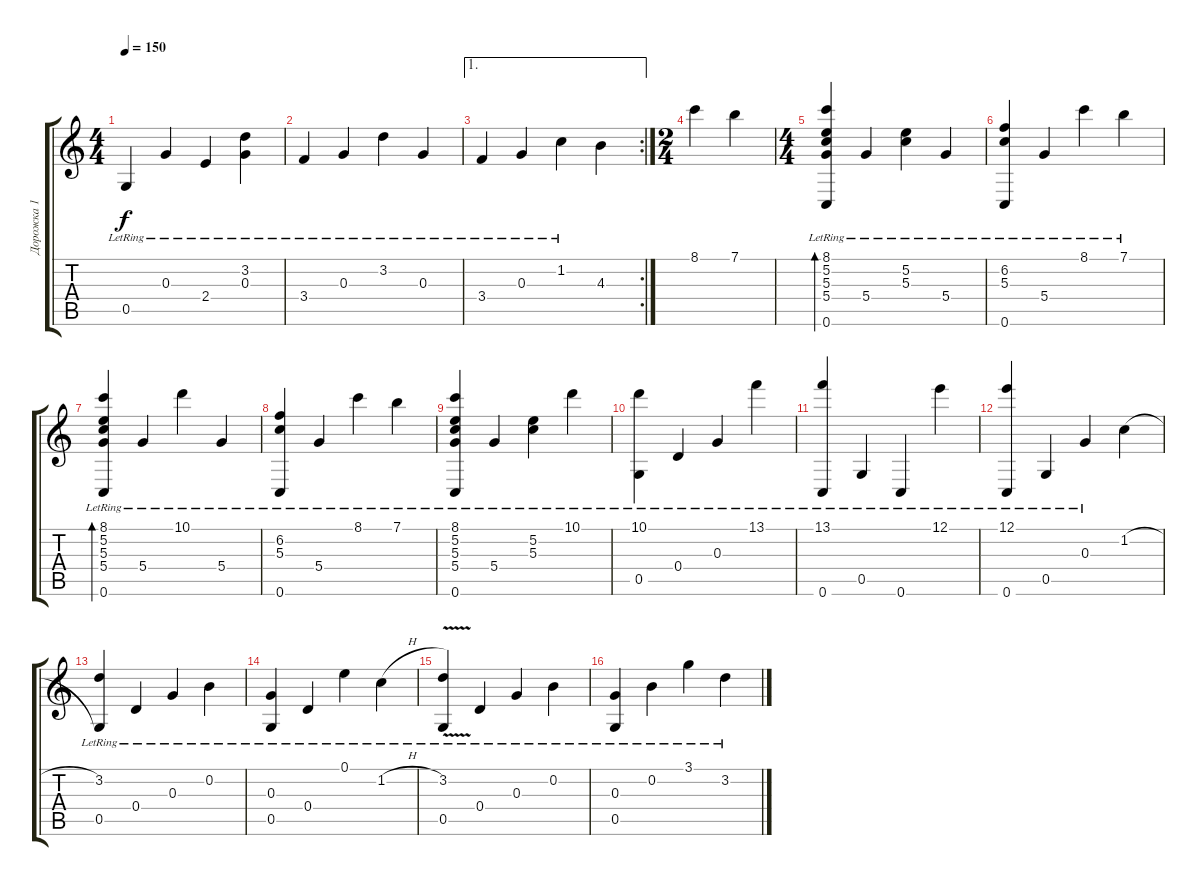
\track ("Дорожка 1" "Дорожка 1") {instrument acousticguitarsteel}
\staff {score tabs}
\tuning (E4 B3 G3 D3 G2 C2) {hide}
\ts (4 4)
\tempo 150
\clef g2
\ks c
0.5{lr}.4{dy f} 0.3{lr}.4 2.4{lr}.4 (3.2{lr} 0.3{lr}).4 |
3.4{lr}.4 0.3{lr}.4 3.2{lr}.4 0.3{lr}.4 |
\ae 1
\rc 2
3.4{lr}.4 0.3{lr}.4 1.2{lr}.4 4.3.4 |
\ts (2 4)
8.1.4 7.1.4 |
\ts (4 4)
(8.1{lr} 5.2{lr} 5.3{lr} 5.4{lr} 0.6{lr}).4{bd 60} 5.4{lr}.4 (5.2{lr} 5.3{lr}).4 5.4{lr}.4 |
(6.2{lr} 5.3{lr} 0.6{lr}).4 5.4{lr}.4 8.1{lr}.4 7.1{lr}.4 |
(8.1{lr} 5.2{lr} 5.3{lr} 5.4{lr} 0.6{lr}).4{bd 60} 5.4{lr}.4 10.1{lr}.4 5.4{lr}.4 |
(6.2{lr} 5.3{lr} 0.6{lr}).4 5.4{lr}.4 8.1{lr}.4 7.1{lr}.4 |
(8.1{lr} 5.2{lr} 5.3{lr} 5.4{lr} 0.6{lr}).4 5.4{lr}.4 (5.2{lr} 5.3{lr}).4 10.1{lr}.4 |
(10.1{lr} 0.5{lr}).4 0.4{lr}.4 0.3{lr}.4 13.1{lr}.4 |
(13.1{lr} 0.6{lr}).4 0.5{lr}.4 0.6{lr}.4 12.1{lr}.4 |
(12.1{lr} 0.6{lr}).4 0.5{lr}.4 0.3{lr}.4 1.2{h}.4 |
(3.2{lr} 0.5{lr}).4 0.4{lr}.4 0.3{lr}.4 0.2{lr}.4 |
(0.3{lr} 0.5{lr}).4 0.4{lr}.4 0.1{lr}.4 1.2{h lr}.4 |
(3.2{v lr} 0.5{lr}).4 0.4{lr}.4 0.3{lr}.4 0.2{lr}.4 |
(0.3{lr} 0.5{lr}).4 0.2{lr}.4 3.1{lr}.4 3.2{lr}.4
